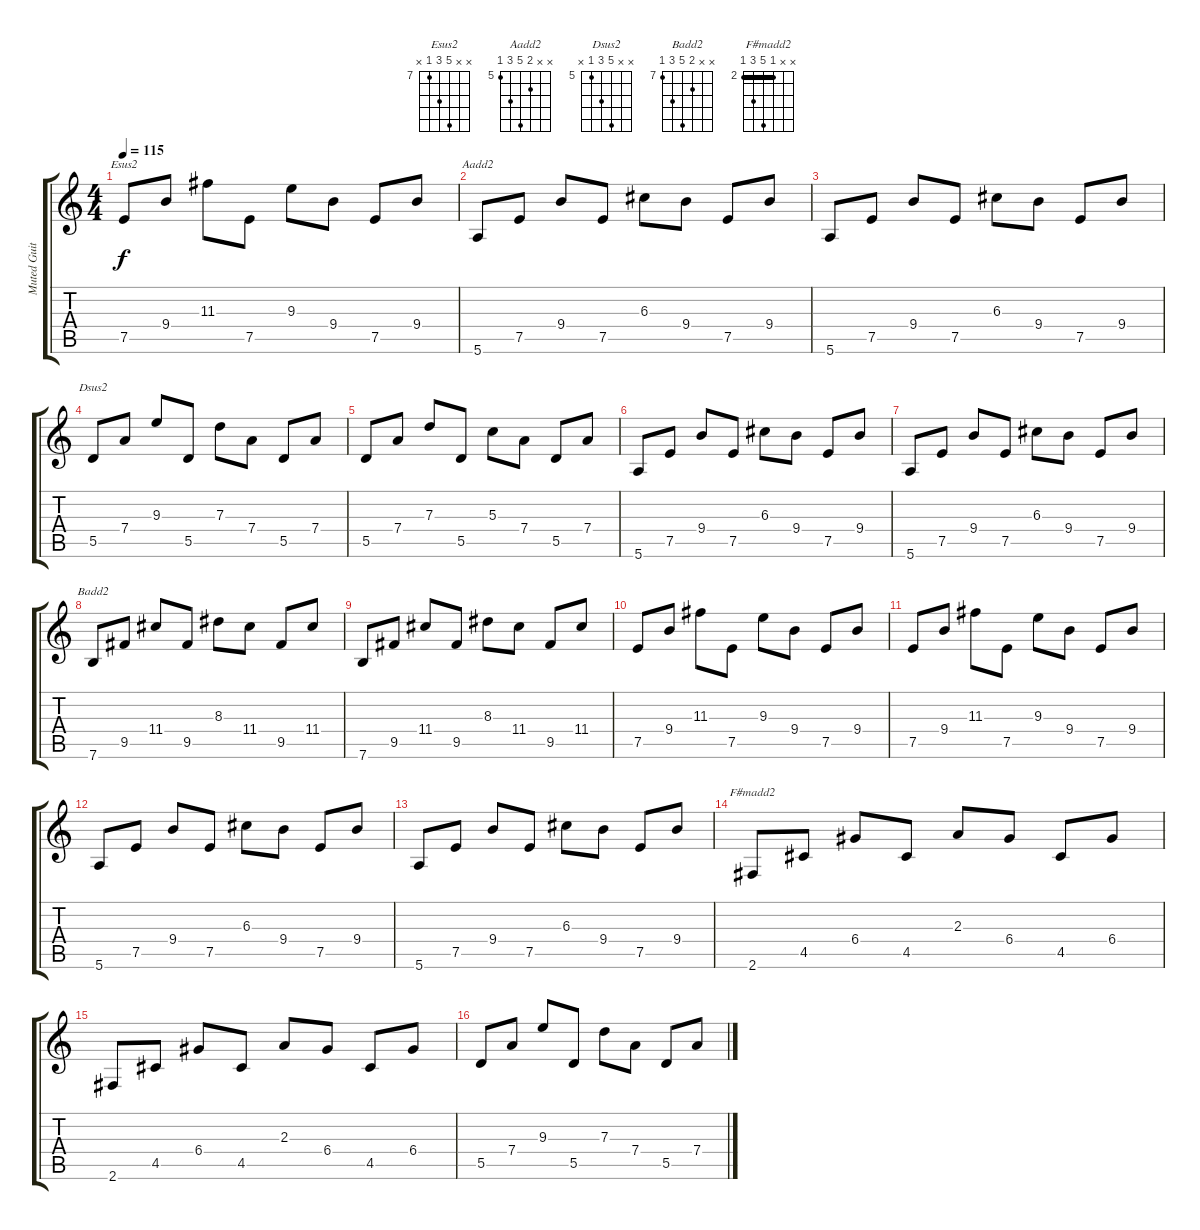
\track ("Muted Guitar        " "Muted Guit") {instrument electricguitarmuted}
\staff {score tabs}
\tuning (E4 B3 G3 D3 A2 E2) {hide}
\chord ("Esus2" x x 11 9 7 x) {firstfret 7}
\chord ("Aadd2" x x 6 9 7 5) {firstfret 5}
\chord ("Dsus2" x x 9 7 5 x) {firstfret 5}
\chord ("Badd2" x x 8 11 9 7) {firstfret 7}
\chord ("F#madd2" x x 2 6 4 2) {firstfret 2 barre 2}
\ts (4 4)
\tempo 115
\clef g2
\ks c
7.5.8{ch "Esus2" dy f} 9.4.8 11.3.8 7.5.8 9.3.8 9.4.8 7.5.8 9.4.8 |
5.6.8{ch "Aadd2"} 7.5.8 9.4.8 7.5.8 6.3.8 9.4.8 7.5.8 9.4.8 |
5.6.8 7.5.8 9.4.8 7.5.8 6.3.8 9.4.8 7.5.8 9.4.8 |
5.5.8{ch "Dsus2"} 7.4.8 9.3.8 5.5.8 7.3.8 7.4.8 5.5.8 7.4.8 |
5.5.8 7.4.8 7.3.8 5.5.8 5.3.8 7.4.8 5.5.8 7.4.8 |
5.6.8 7.5.8 9.4.8 7.5.8 6.3.8 9.4.8 7.5.8 9.4.8 |
5.6.8 7.5.8 9.4.8 7.5.8 6.3.8 9.4.8 7.5.8 9.4.8 |
7.6.8{ch "Badd2"} 9.5.8 11.4.8 9.5.8 8.3.8 11.4.8 9.5.8 11.4.8 |
7.6.8 9.5.8 11.4.8 9.5.8 8.3.8 11.4.8 9.5.8 11.4.8 |
7.5.8 9.4.8 11.3.8 7.5.8 9.3.8 9.4.8 7.5.8 9.4.8 |
7.5.8 9.4.8 11.3.8 7.5.8 9.3.8 9.4.8 7.5.8 9.4.8 |
5.6.8 7.5.8 9.4.8 7.5.8 6.3.8 9.4.8 7.5.8 9.4.8 |
5.6.8 7.5.8 9.4.8 7.5.8 6.3.8 9.4.8 7.5.8 9.4.8 |
2.6.8{ch "F#madd2"} 4.5.8 6.4.8 4.5.8 2.3.8 6.4.8 4.5.8 6.4.8 |
2.6.8 4.5.8 6.4.8 4.5.8 2.3.8 6.4.8 4.5.8 6.4.8 |
5.5.8 7.4.8 9.3.8 5.5.8 7.3.8 7.4.8 5.5.8 7.4.8
